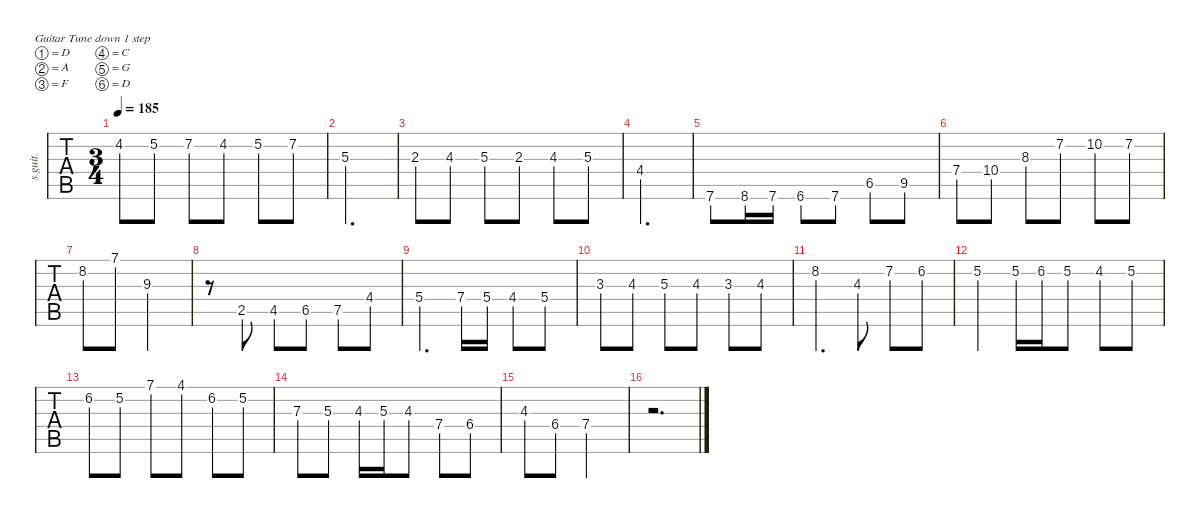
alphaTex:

\defaultSystemsLayout 4
\hideDynamics
\bracketExtendMode nobrackets
\otherSystemsTrackNameOrientation horizontal
\track ("Lead" "s.guit.") {instrument acousticguitarsteel}
\staff {tabs}
\tuning (D4 A3 F3 C3 G2 D2)
\ts (3 4)
\tempo 185
\clef g2
\ks c
4.2{acc #}.8{dy f} 5.2.8 7.2.8 4.2{acc #}.8 5.2.8 7.2.8 |
5.3{acc #}.2{d} |
2.3.8 4.3.8 5.3{acc #}.8 2.3.8 4.3.8 5.3{acc #}.8 |
4.4.2{d} |
7.6.8 8.6{acc #}.16 7.6.16 6.6{acc #}.8 7.6.8 6.5{acc #}.8 9.5.8 |
7.4.8 10.4{acc #}.8 8.3{acc #}.8 7.2.8 10.2.8 7.2.8 |
8.2.8 7.1.8 9.3.2 |
r.8 2.5.8 4.5.8 6.5{acc #}.8 7.5.8 4.4.8 |
5.4.4{d} 7.4.16 5.4.16 4.4.8 5.4.8 |
3.3{acc #}.8 4.3.8 5.3{acc #}.8 4.3.8 3.3{acc #}.8 4.3.8 |
8.2.4{d} 4.3.8 7.2.8 6.2{acc #}.8 |
5.2.4 5.2.16 6.2{acc #}.16 5.2.8 4.2{acc #}.8 5.2.8 |
6.2{acc #}.8 5.2.8 7.1.8 4.1{acc #}.8 6.2{acc #}.8 5.2.8 |
7.3.8 5.3{acc #}.8 4.3.16 5.3{acc #}.16 4.3.8 7.4.8 6.4{acc #}.8 |
4.3.8 6.4{acc #}.8 7.4.2 |
r.2{d}
